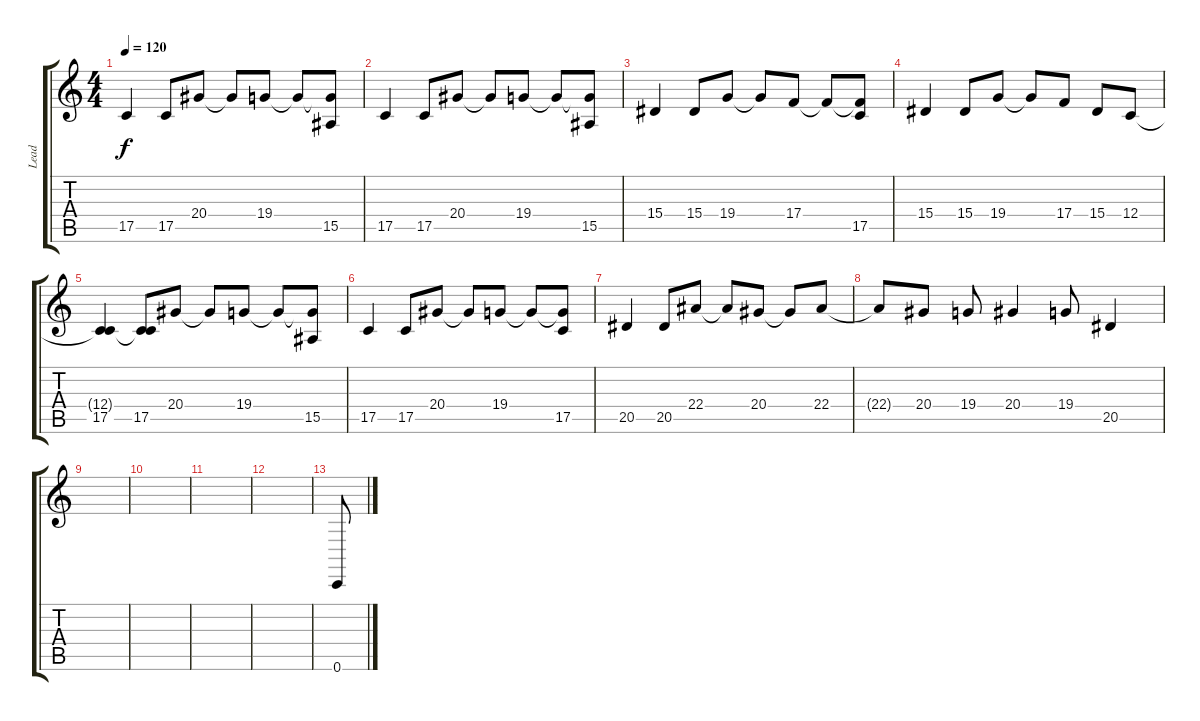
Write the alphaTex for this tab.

\track ("Lead" "Lead") {instrument stringensemble1}
\staff {score tabs}
\tuning (D4 A3 F3 C3 G2 C2) {hide}
\ts (4 4)
\tempo 120
\clef g2
\ks c
17.5.4{dy f} 17.5.8 20.4.8 20.4{t}.8 19.4.8 19.4{t}.8 (19.4{t} 15.5).8 |
17.5.4 17.5.8 20.4.8 20.4{t}.8 19.4.8 19.4{t}.8 (19.4{t} 15.5).8 |
15.4.4 15.4.8 19.4.8 19.4{t}.8 17.4.8 17.4{t}.8 (17.4{t} 17.5).8 |
15.4.4 15.4.8 19.4.8 19.4{t}.8 17.4.8 15.4.8 12.4.8 |
(12.4{t} 17.5).4 (12.4{t} 17.5).8 20.4.8 20.4{t}.8 19.4.8 19.4{t}.8 (19.4{t} 15.5).8 |
17.5.4 17.5.8 20.4.8 20.4{t}.8 19.4.8 19.4{t}.8 (19.4{t} 17.5).8 |
20.5.4 20.5.8 22.4.8 22.4{t}.8 20.4.8 20.4{t}.8 22.4.8 |
22.4{t}.8 20.4.8 19.4.8 20.4.4 19.4.8 20.5.4 |
|
|
|
|
0.6.8
